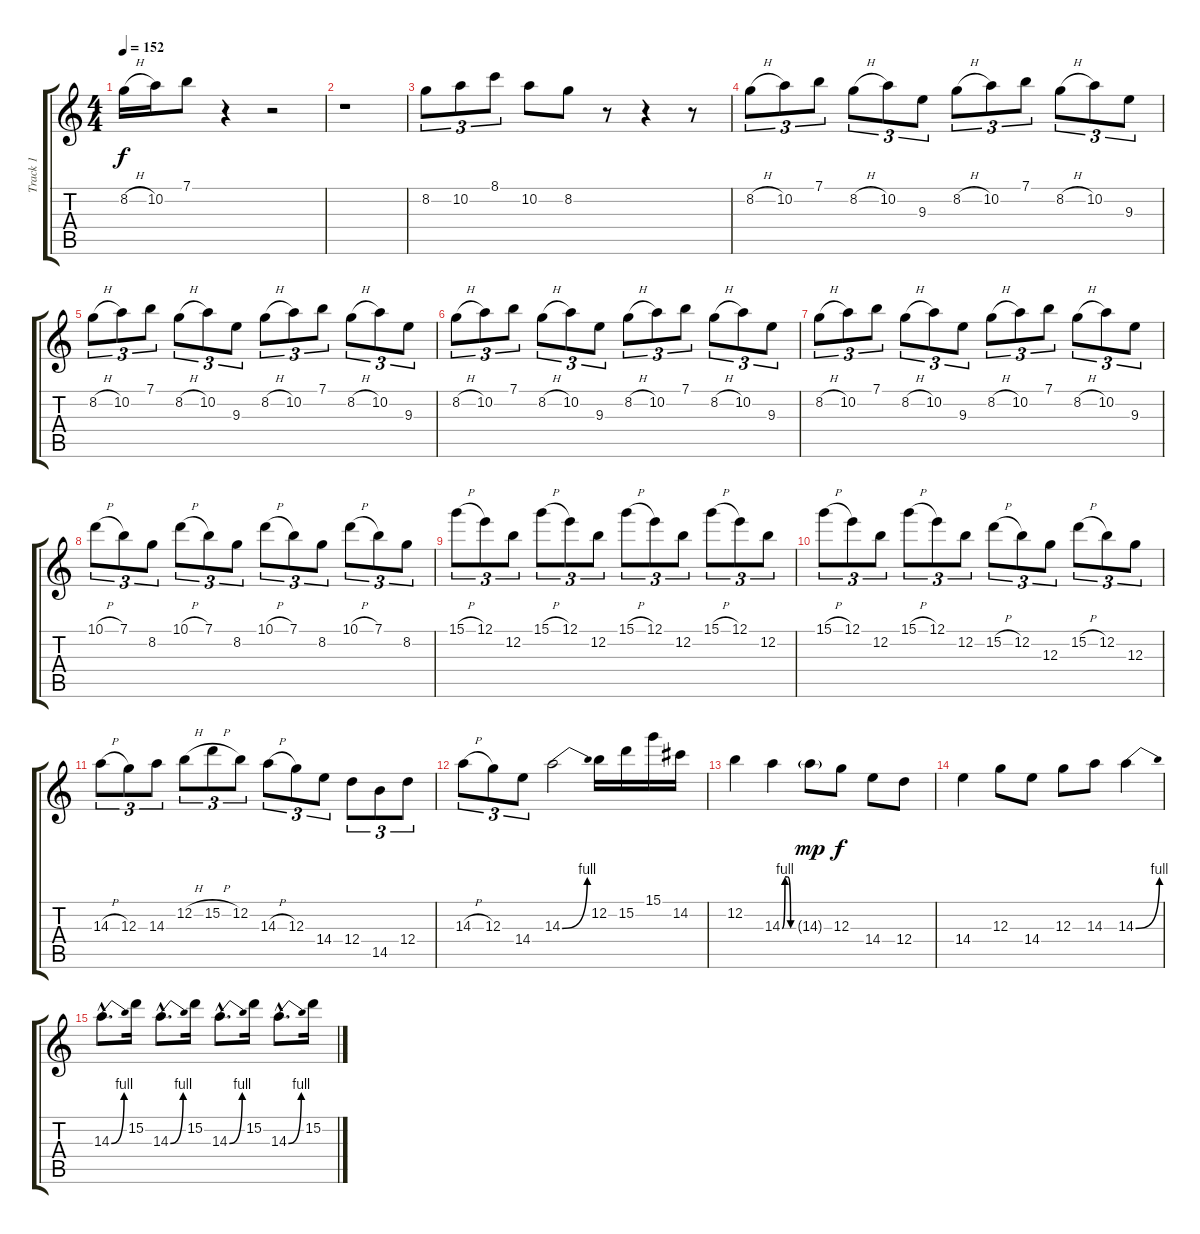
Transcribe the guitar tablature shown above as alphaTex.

\track ("Track 1" "Track 1") {instrument overdrivenguitar}
\staff {score tabs}
\tuning (E4 B3 G3 D3 A2 E2) {hide}
\ts (4 4)
\tempo 152
\clef g2
\ks c
8.2{h}.16{dy f} 10.2.16 7.1.8 r.4 r.2 |
r.1 |
8.2.8{tu (3 2)} 10.2.8{tu (3 2)} 8.1.8{tu (3 2)} 10.2.8 8.2.8 r.8 r.4 r.8 |
8.2{h}.8{tu (3 2)} 10.2.8{tu (3 2)} 7.1.8{tu (3 2)} 8.2{h}.8{tu (3 2)} 10.2.8{tu (3 2)} 9.3.8{tu (3 2)} 8.2{h}.8{tu (3 2)} 10.2.8{tu (3 2)} 7.1.8{tu (3 2)} 8.2{h}.8{tu (3 2)} 10.2.8{tu (3 2)} 9.3.8{tu (3 2)} |
8.2{h}.8{tu (3 2)} 10.2.8{tu (3 2)} 7.1.8{tu (3 2)} 8.2{h}.8{tu (3 2)} 10.2.8{tu (3 2)} 9.3.8{tu (3 2)} 8.2{h}.8{tu (3 2)} 10.2.8{tu (3 2)} 7.1.8{tu (3 2)} 8.2{h}.8{tu (3 2)} 10.2.8{tu (3 2)} 9.3.8{tu (3 2)} |
8.2{h}.8{tu (3 2)} 10.2.8{tu (3 2)} 7.1.8{tu (3 2)} 8.2{h}.8{tu (3 2)} 10.2.8{tu (3 2)} 9.3.8{tu (3 2)} 8.2{h}.8{tu (3 2)} 10.2.8{tu (3 2)} 7.1.8{tu (3 2)} 8.2{h}.8{tu (3 2)} 10.2.8{tu (3 2)} 9.3.8{tu (3 2)} |
8.2{h}.8{tu (3 2)} 10.2.8{tu (3 2)} 7.1.8{tu (3 2)} 8.2{h}.8{tu (3 2)} 10.2.8{tu (3 2)} 9.3.8{tu (3 2)} 8.2{h}.8{tu (3 2)} 10.2.8{tu (3 2)} 7.1.8{tu (3 2)} 8.2{h}.8{tu (3 2)} 10.2.8{tu (3 2)} 9.3.8{tu (3 2)} |
10.1{h}.8{tu (3 2)} 7.1.8{tu (3 2)} 8.2.8{tu (3 2)} 10.1{h}.8{tu (3 2)} 7.1.8{tu (3 2)} 8.2.8{tu (3 2)} 10.1{h}.8{tu (3 2)} 7.1.8{tu (3 2)} 8.2.8{tu (3 2)} 10.1{h}.8{tu (3 2)} 7.1.8{tu (3 2)} 8.2.8{tu (3 2)} |
15.1{h}.8{tu (3 2)} 12.1.8{tu (3 2)} 12.2.8{tu (3 2)} 15.1{h}.8{tu (3 2)} 12.1.8{tu (3 2)} 12.2.8{tu (3 2)} 15.1{h}.8{tu (3 2)} 12.1.8{tu (3 2)} 12.2.8{tu (3 2)} 15.1{h}.8{tu (3 2)} 12.1.8{tu (3 2)} 12.2.8{tu (3 2)} |
15.1{h}.8{tu (3 2)} 12.1.8{tu (3 2)} 12.2.8{tu (3 2)} 15.1{h}.8{tu (3 2)} 12.1.8{tu (3 2)} 12.2.8{tu (3 2)} 15.2{h}.8{tu (3 2)} 12.2.8{tu (3 2)} 12.3.8{tu (3 2)} 15.2{h}.8{tu (3 2)} 12.2.8{tu (3 2)} 12.3.8{tu (3 2)} |
14.3{h}.8{tu (3 2)} 12.3.8{tu (3 2)} 14.3.8{tu (3 2)} 12.2{h}.8{tu (3 2)} 15.2{h}.8{tu (3 2)} 12.2.8{tu (3 2)} 14.3{h}.8{tu (3 2)} 12.3.8{tu (3 2)} 14.4.8{tu (3 2)} 12.4.8{tu (3 2)} 14.5.8{tu (3 2)} 12.4.8{tu (3 2)} |
14.3{h}.8{tu (3 2)} 12.3.8{tu (3 2)} 14.4.8{tu (3 2)} 14.3{be (bend 0 0 60 4)}.2 12.2.16 15.2.16 15.1.16 14.2.16 |
12.2.4 14.3{be (custom 0 0 15 4 30 4 45 0 60 0)}.4 14.3{g}.8{dy mp} 12.3.8{dy f} 14.4.8 12.4.8 |
14.4.4 12.3.8 14.4.8 12.3.8 14.3.8 14.3{be (bend 0 0 60 4)}.4 |
14.3{be (bend 0 0 60 4) hac}.8{d} 15.2.16 14.3{be (bend 0 0 60 4) hac}.8{d} 15.2.16 14.3{be (bend 0 0 60 4) hac}.8{d} 15.2.16 14.3{be (bend 0 0 60 4) hac}.8{d} 15.2.16
